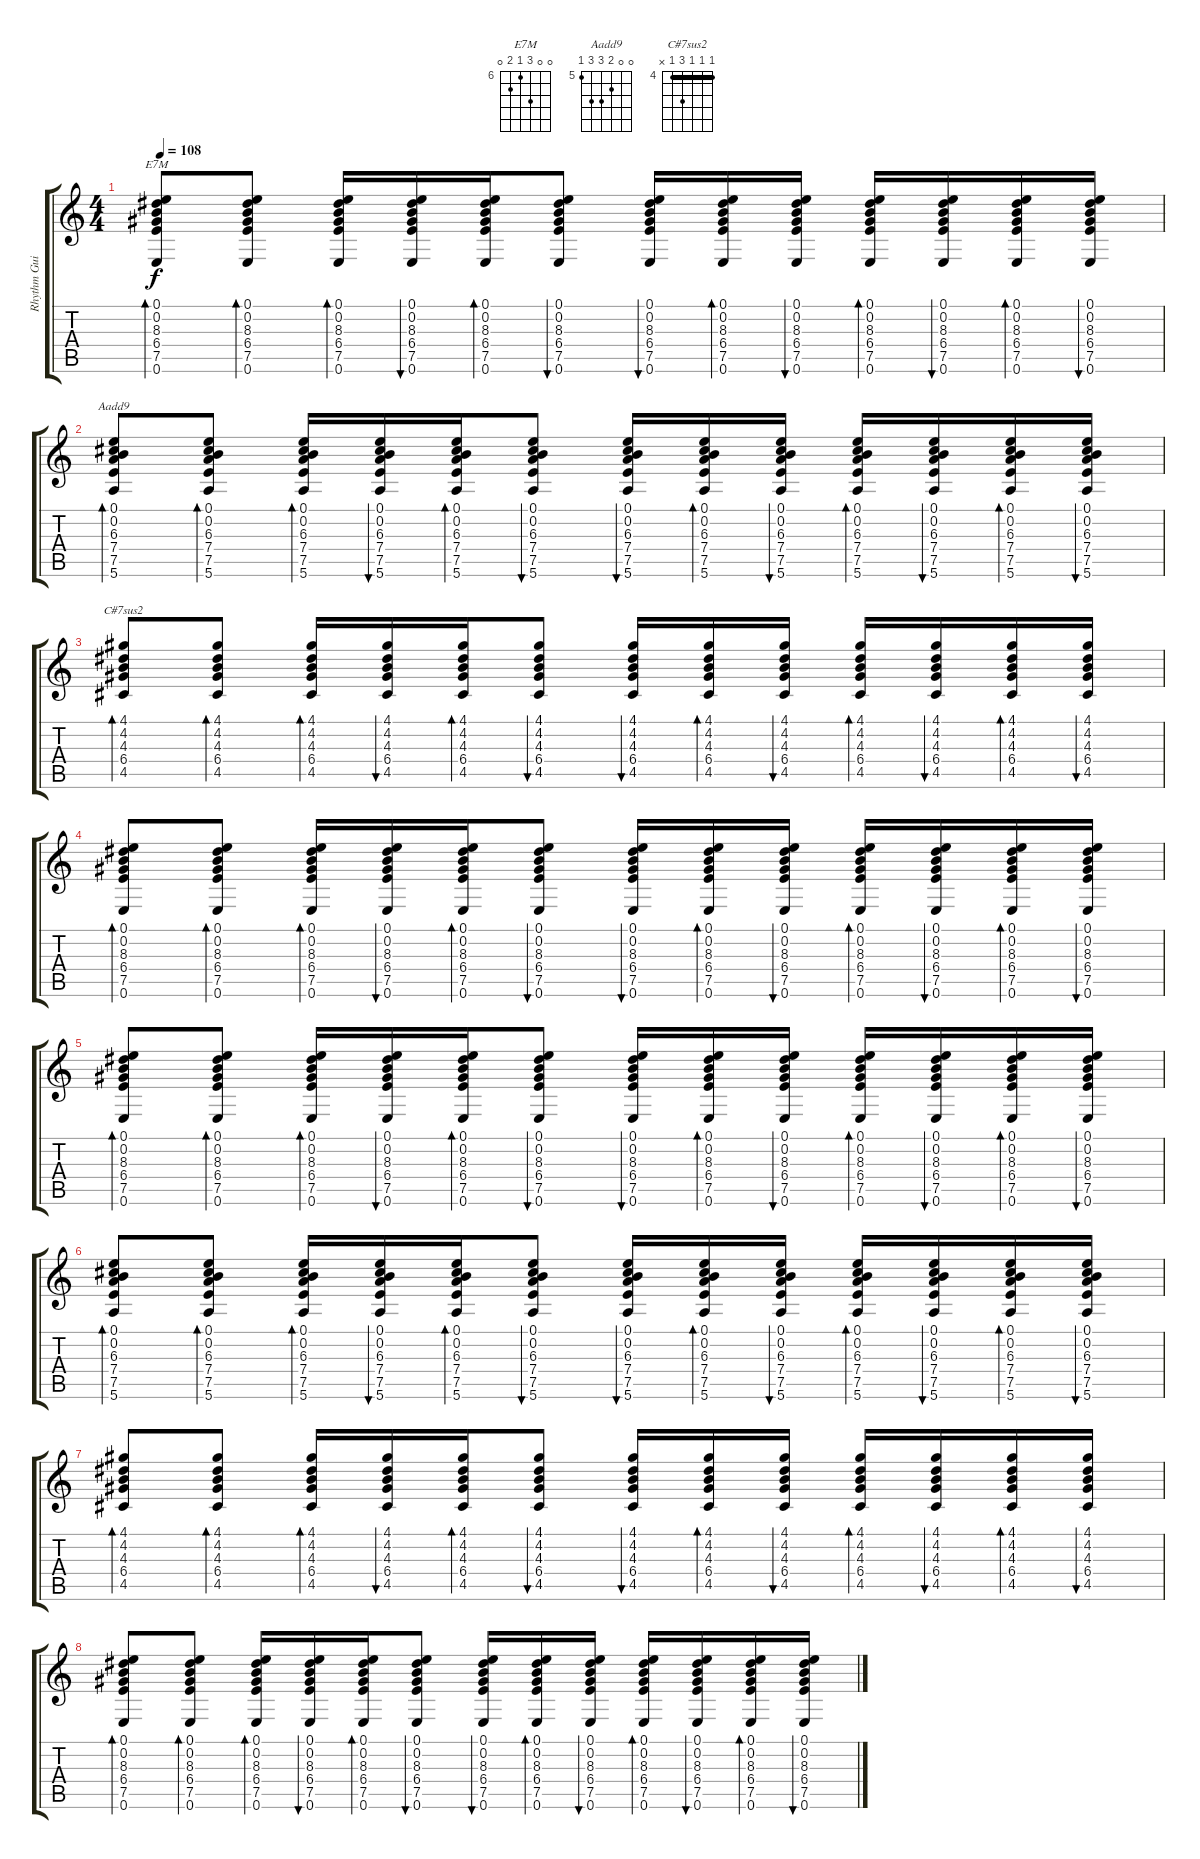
\track ("Rhythm Guitar" "Rhythm Gui") {instrument acousticguitarsteel}
\staff {score tabs}
\tuning (E4 B3 G3 D3 A2 E2) {hide}
\chord ("E7M" 0 0 8 6 7 0) {firstfret 6}
\chord ("Aadd9" 0 0 6 7 7 5) {firstfret 5}
\chord ("C#7sus2" 4 4 4 6 4 x) {firstfret 4 barre 4}
\ts (4 4)
\tempo 108
\clef g2
\ks c
(0.1 0.2 8.3 6.4 7.5 0.6).8{bd 30 ch "E7M" dy f} (0.1 0.2 8.3 6.4 7.5 0.6).8{bd 30} (0.1 0.2 8.3 6.4 7.5 0.6).16{bd 30} (0.1 0.2 8.3 6.4 7.5 0.6).16{bu 30} (0.1 0.2 8.3 6.4 7.5 0.6).16{bd 30} (0.1 0.2 8.3 6.4 7.5 0.6).8{bu 30} (0.1 0.2 8.3 6.4 7.5 0.6).16{bu 30} (0.1 0.2 8.3 6.4 7.5 0.6).16{bd 30} (0.1 0.2 8.3 6.4 7.5 0.6).16{bu 30} (0.1 0.2 8.3 6.4 7.5 0.6).16{bd 30} (0.1 0.2 8.3 6.4 7.5 0.6).16{bu 30} (0.1 0.2 8.3 6.4 7.5 0.6).16{bd 30} (0.1 0.2 8.3 6.4 7.5 0.6).16{bu 30} |
(0.1 0.2 6.3 7.4 7.5 5.6).8{bd 30 ch "Aadd9"} (0.1 0.2 6.3 7.4 7.5 5.6).8{bd 30} (0.1 0.2 6.3 7.4 7.5 5.6).16{bd 30} (0.1 0.2 6.3 7.4 7.5 5.6).16{bu 30} (0.1 0.2 6.3 7.4 7.5 5.6).16{bd 30} (0.1 0.2 6.3 7.4 7.5 5.6).8{bu 30} (0.1 0.2 6.3 7.4 7.5 5.6).16{bu 30} (0.1 0.2 6.3 7.4 7.5 5.6).16{bd 30} (0.1 0.2 6.3 7.4 7.5 5.6).16{bu 30} (0.1 0.2 6.3 7.4 7.5 5.6).16{bd 30} (0.1 0.2 6.3 7.4 7.5 5.6).16{bu 30} (0.1 0.2 6.3 7.4 7.5 5.6).16{bd 30} (0.1 0.2 6.3 7.4 7.5 5.6).16{bu 30} |
(4.1 4.2 4.3 6.4 4.5).8{bd 30 ch "C#7sus2"} (4.1 4.2 4.3 6.4 4.5).8{bd 30} (4.1 4.2 4.3 6.4 4.5).16{bd 30} (4.1 4.2 4.3 6.4 4.5).16{bu 30} (4.1 4.2 4.3 6.4 4.5).16{bd 30} (4.1 4.2 4.3 6.4 4.5).8{bu 30} (4.1 4.2 4.3 6.4 4.5).16{bu 30} (4.1 4.2 4.3 6.4 4.5).16{bd 30} (4.1 4.2 4.3 6.4 4.5).16{bu 30} (4.1 4.2 4.3 6.4 4.5).16{bd 30} (4.1 4.2 4.3 6.4 4.5).16{bu 30} (4.1 4.2 4.3 6.4 4.5).16{bd 30} (4.1 4.2 4.3 6.4 4.5).16{bu 30} |
(0.1 0.2 8.3 6.4 7.5 0.6).8{bd 30} (0.1 0.2 8.3 6.4 7.5 0.6).8{bd 30} (0.1 0.2 8.3 6.4 7.5 0.6).16{bd 30} (0.1 0.2 8.3 6.4 7.5 0.6).16{bu 30} (0.1 0.2 8.3 6.4 7.5 0.6).16{bd 30} (0.1 0.2 8.3 6.4 7.5 0.6).8{bu 30} (0.1 0.2 8.3 6.4 7.5 0.6).16{bu 30} (0.1 0.2 8.3 6.4 7.5 0.6).16{bd 30} (0.1 0.2 8.3 6.4 7.5 0.6).16{bu 30} (0.1 0.2 8.3 6.4 7.5 0.6).16{bd 30} (0.1 0.2 8.3 6.4 7.5 0.6).16{bu 30} (0.1 0.2 8.3 6.4 7.5 0.6).16{bd 30} (0.1 0.2 8.3 6.4 7.5 0.6).16{bu 30} |
(0.1 0.2 8.3 6.4 7.5 0.6).8{bd 30} (0.1 0.2 8.3 6.4 7.5 0.6).8{bd 30} (0.1 0.2 8.3 6.4 7.5 0.6).16{bd 30} (0.1 0.2 8.3 6.4 7.5 0.6).16{bu 30} (0.1 0.2 8.3 6.4 7.5 0.6).16{bd 30} (0.1 0.2 8.3 6.4 7.5 0.6).8{bu 30} (0.1 0.2 8.3 6.4 7.5 0.6).16{bu 30} (0.1 0.2 8.3 6.4 7.5 0.6).16{bd 30} (0.1 0.2 8.3 6.4 7.5 0.6).16{bu 30} (0.1 0.2 8.3 6.4 7.5 0.6).16{bd 30} (0.1 0.2 8.3 6.4 7.5 0.6).16{bu 30} (0.1 0.2 8.3 6.4 7.5 0.6).16{bd 30} (0.1 0.2 8.3 6.4 7.5 0.6).16{bu 30} |
(0.1 0.2 6.3 7.4 7.5 5.6).8{bd 30} (0.1 0.2 6.3 7.4 7.5 5.6).8{bd 30} (0.1 0.2 6.3 7.4 7.5 5.6).16{bd 30} (0.1 0.2 6.3 7.4 7.5 5.6).16{bu 30} (0.1 0.2 6.3 7.4 7.5 5.6).16{bd 30} (0.1 0.2 6.3 7.4 7.5 5.6).8{bu 30} (0.1 0.2 6.3 7.4 7.5 5.6).16{bu 30} (0.1 0.2 6.3 7.4 7.5 5.6).16{bd 30} (0.1 0.2 6.3 7.4 7.5 5.6).16{bu 30} (0.1 0.2 6.3 7.4 7.5 5.6).16{bd 30} (0.1 0.2 6.3 7.4 7.5 5.6).16{bu 30} (0.1 0.2 6.3 7.4 7.5 5.6).16{bd 30} (0.1 0.2 6.3 7.4 7.5 5.6).16{bu 30} |
(4.1 4.2 4.3 6.4 4.5).8{bd 30} (4.1 4.2 4.3 6.4 4.5).8{bd 30} (4.1 4.2 4.3 6.4 4.5).16{bd 30} (4.1 4.2 4.3 6.4 4.5).16{bu 30} (4.1 4.2 4.3 6.4 4.5).16{bd 30} (4.1 4.2 4.3 6.4 4.5).8{bu 30} (4.1 4.2 4.3 6.4 4.5).16{bu 30} (4.1 4.2 4.3 6.4 4.5).16{bd 30} (4.1 4.2 4.3 6.4 4.5).16{bu 30} (4.1 4.2 4.3 6.4 4.5).16{bd 30} (4.1 4.2 4.3 6.4 4.5).16{bu 30} (4.1 4.2 4.3 6.4 4.5).16{bd 30} (4.1 4.2 4.3 6.4 4.5).16{bu 30} |
(0.1 0.2 8.3 6.4 7.5 0.6).8{bd 30} (0.1 0.2 8.3 6.4 7.5 0.6).8{bd 30} (0.1 0.2 8.3 6.4 7.5 0.6).16{bd 30} (0.1 0.2 8.3 6.4 7.5 0.6).16{bu 30} (0.1 0.2 8.3 6.4 7.5 0.6).16{bd 30} (0.1 0.2 8.3 6.4 7.5 0.6).8{bu 30} (0.1 0.2 8.3 6.4 7.5 0.6).16{bu 30} (0.1 0.2 8.3 6.4 7.5 0.6).16{bd 30} (0.1 0.2 8.3 6.4 7.5 0.6).16{bu 30} (0.1 0.2 8.3 6.4 7.5 0.6).16{bd 30} (0.1 0.2 8.3 6.4 7.5 0.6).16{bu 30} (0.1 0.2 8.3 6.4 7.5 0.6).16{bd 30} (0.1 0.2 8.3 6.4 7.5 0.6).16{bu 30}
